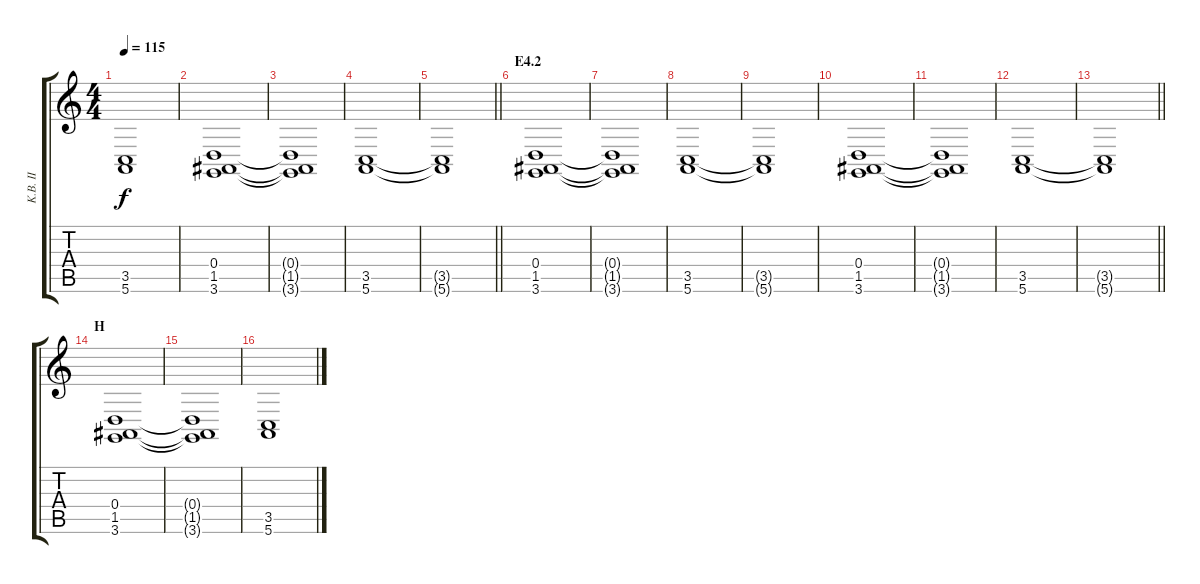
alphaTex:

\track ("K.B. II" "K.B. II") {instrument pad2warm}
\staff {score tabs}
\tuning (E4 B3 G3 D3 A2 E2) {hide}
\ts (4 4)
\tempo 115
\clef g2
\ks c
(3.5{t} 5.6{t}).1{dy f} |
(0.4 1.5 3.6).1 |
(0.4{t} 1.5{t} 3.6{t}).1 |
(3.5 5.6).1 |
\barLineRight lightlight
(3.5{t} 5.6{t}).1 |
\section ("" "E4.2")
(0.4 1.5 3.6).1 |
(0.4{t} 1.5{t} 3.6{t}).1 |
(3.5 5.6).1 |
(3.5{t} 5.6{t}).1 |
(0.4 1.5 3.6).1 |
(0.4{t} 1.5{t} 3.6{t}).1 |
(3.5 5.6).1 |
\barLineRight lightlight
(3.5{t} 5.6{t}).1 |
\section ("" "H")
(0.4 1.5 3.6).1 |
(0.4{t} 1.5{t} 3.6{t}).1 |
(3.5 5.6).1
